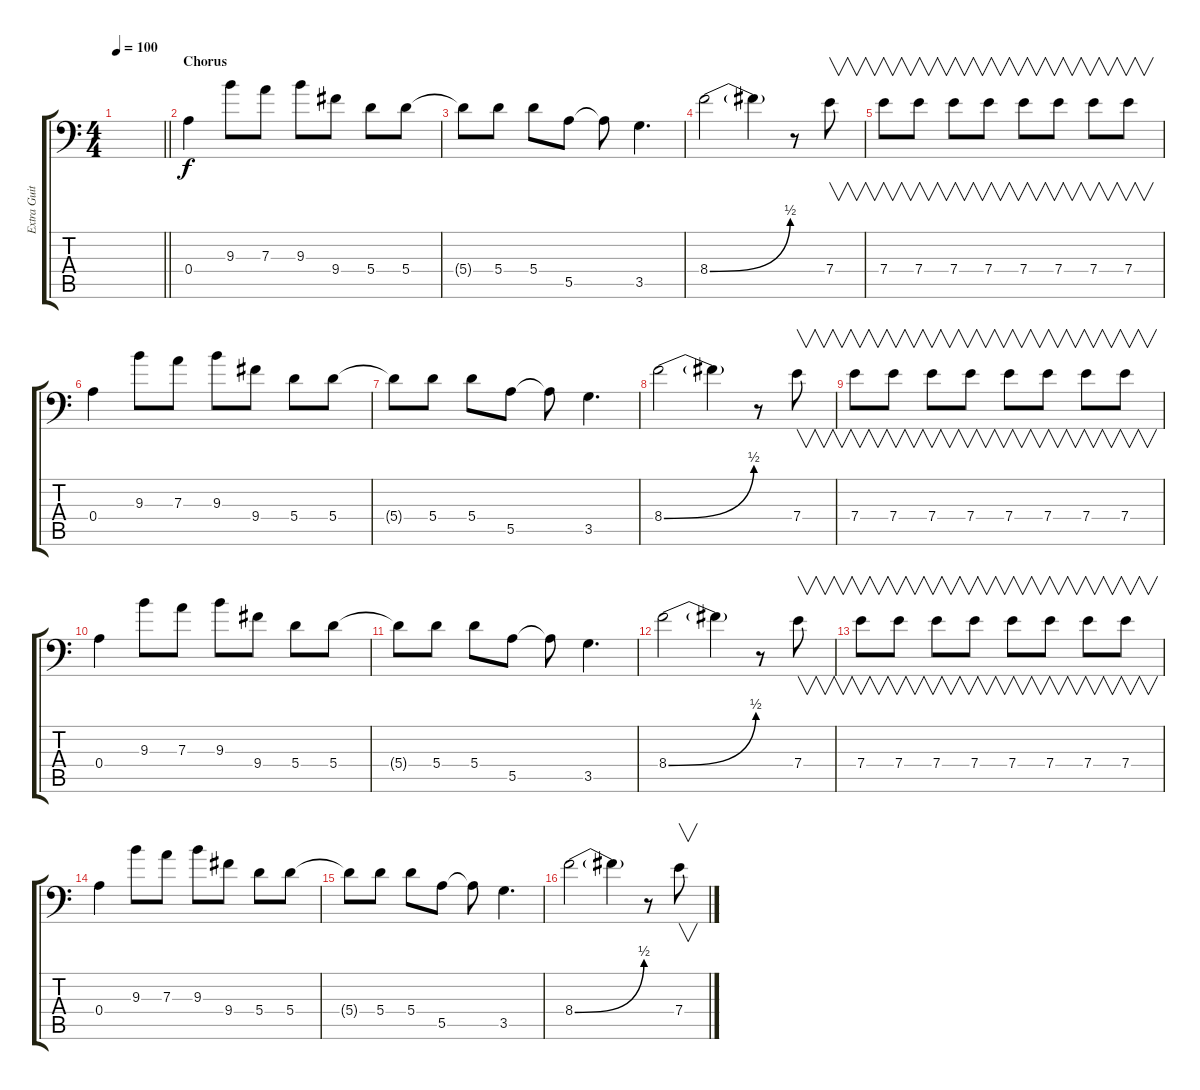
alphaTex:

\track ("Extra Guitar" "Extra Guit") {instrument distortionguitar}
\staff {score tabs}
\tuning (B3 Gb3 D3 A2 E2 A1) {hide}
\ts (4 4)
\tempo 100
\clef f4
\barLineRight lightlight
\ks c
|
\section ("" "Chorus")
0.4.4 9.3.8 7.3.8 9.3.8 9.4.8 5.4.8 5.4.8 |
5.4{t}.8 5.4.8 5.4.8 5.5.8 5.5{t}.8 3.5.4{d} |
8.4{be (bend 0 0 60 2)}.2 8.4{t}.4 r.8 7.4.8{v} |
7.4.8{v} 7.4.8{v} 7.4.8{v} 7.4.8{v} 7.4.8{v} 7.4.8{v} 7.4.8{v} 7.4.8{v} |
0.4.4 9.3.8 7.3.8 9.3.8 9.4.8 5.4.8 5.4.8 |
5.4{t}.8 5.4.8 5.4.8 5.5.8 5.5{t}.8 3.5.4{d} |
8.4{be (bend 0 0 60 2)}.2 8.4{t}.4 r.8 7.4.8{v} |
7.4.8{v} 7.4.8{v} 7.4.8{v} 7.4.8{v} 7.4.8{v} 7.4.8{v} 7.4.8{v} 7.4.8{v} |
0.4.4 9.3.8 7.3.8 9.3.8 9.4.8 5.4.8 5.4.8 |
5.4{t}.8 5.4.8 5.4.8 5.5.8 5.5{t}.8 3.5.4{d} |
8.4{be (bend 0 0 60 2)}.2 8.4{t}.4 r.8 7.4.8{v} |
7.4.8{v} 7.4.8{v} 7.4.8{v} 7.4.8{v} 7.4.8{v} 7.4.8{v} 7.4.8{v} 7.4.8{v} |
0.4.4 9.3.8 7.3.8 9.3.8 9.4.8 5.4.8 5.4.8 |
5.4{t}.8 5.4.8 5.4.8 5.5.8 5.5{t}.8 3.5.4{d} |
8.4{be (bend 0 0 60 2)}.2 8.4{t}.4 r.8 7.4.8{v}
